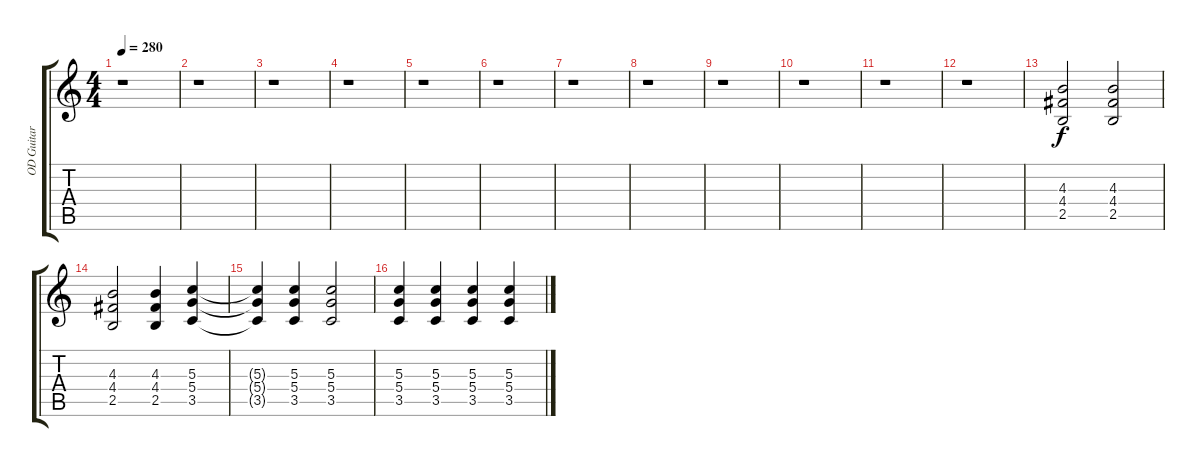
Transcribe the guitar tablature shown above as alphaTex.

\track ("OD Guitar" "OD Guitar") {instrument overdrivenguitar}
\staff {score tabs}
\tuning (E4 B3 G3 D3 A2 E2) {hide}
\ts (4 4)
\tempo 280
\clef g2
\ks c
r.1{dy f} |
r.1 |
r.1 |
r.1 |
r.1 |
r.1 |
r.1 |
r.1 |
r.1 |
r.1 |
r.1 |
r.1 |
(4.3 4.4 2.5).2 (4.3 4.4 2.5).2 |
(4.3 4.4 2.5).2 (4.3 4.4 2.5).4 (5.3 5.4 3.5).4 |
(5.3{t} 5.4{t} 3.5{t}).4 (5.3 5.4 3.5).4 (5.3 5.4 3.5).2 |
(5.3 5.4 3.5).4 (5.3 5.4 3.5).4 (5.3 5.4 3.5).4 (5.3 5.4 3.5).4
